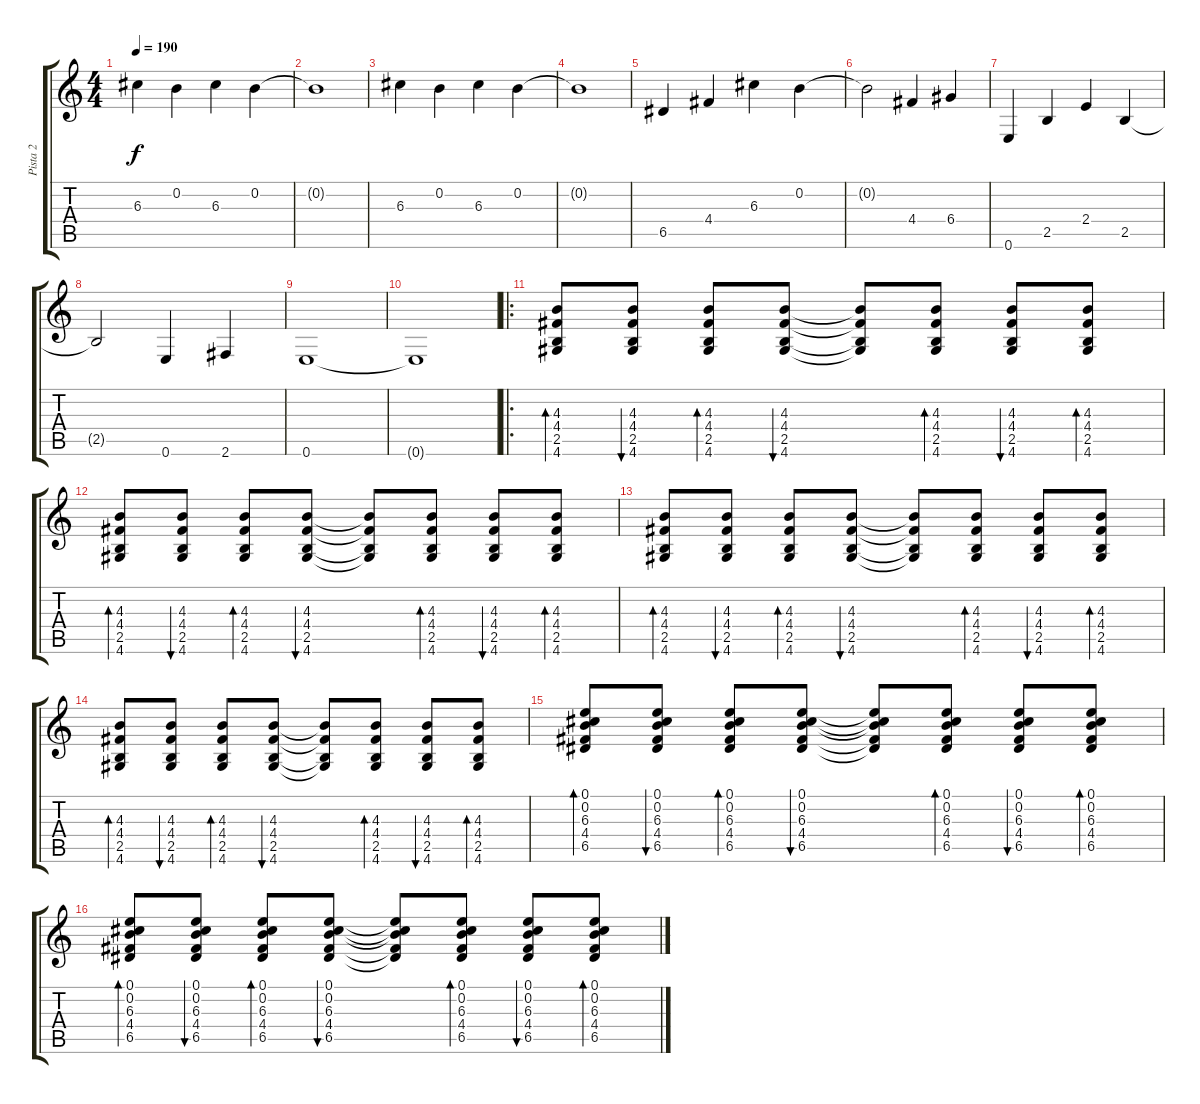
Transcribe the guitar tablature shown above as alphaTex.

\track ("Pista 2" "Pista 2") {instrument acousticguitarsteel}
\staff {score tabs}
\tuning (E4 B3 G3 D3 A2 E2) {hide}
\ts (4 4)
\tempo 190
\clef g2
\ks c
6.3.4{dy f} 0.2.4 6.3.4 0.2.4 |
0.2{t}.1 |
6.3.4 0.2.4 6.3.4 0.2.4 |
0.2{t}.1 |
6.5.4 4.4.4 6.3.4 0.2.4 |
0.2{t}.2 4.4.4 6.4.4 |
0.6.4 2.5.4 2.4.4 2.5.4 |
2.5{t}.2 0.6.4 2.6.4 |
0.6.1 |
0.6{t}.1 |
\ro
(4.3 4.4 2.5 4.6).8{bd 120} (4.3 4.4 2.5 4.6).8{bu 120} (4.3 4.4 2.5 4.6).8{bd 120} (4.3 4.4 2.5 4.6).8{bu 120} (4.3{t} 4.4{t} 2.5{t} 4.6{t}).8 (4.3 4.4 2.5 4.6).8{bd 120} (4.3 4.4 2.5 4.6).8{bu 120} (4.3 4.4 2.5 4.6).8{bd 120} |
(4.3 4.4 2.5 4.6).8{bd 120} (4.3 4.4 2.5 4.6).8{bu 120} (4.3 4.4 2.5 4.6).8{bd 120} (4.3 4.4 2.5 4.6).8{bu 120} (4.3{t} 4.4{t} 2.5{t} 4.6{t}).8 (4.3 4.4 2.5 4.6).8{bd 120} (4.3 4.4 2.5 4.6).8{bu 120} (4.3 4.4 2.5 4.6).8{bd 120} |
(4.3 4.4 2.5 4.6).8{bd 120} (4.3 4.4 2.5 4.6).8{bu 120} (4.3 4.4 2.5 4.6).8{bd 120} (4.3 4.4 2.5 4.6).8{bu 120} (4.3{t} 4.4{t} 2.5{t} 4.6{t}).8 (4.3 4.4 2.5 4.6).8{bd 120} (4.3 4.4 2.5 4.6).8{bu 120} (4.3 4.4 2.5 4.6).8{bd 120} |
(4.3 4.4 2.5 4.6).8{bd 120} (4.3 4.4 2.5 4.6).8{bu 120} (4.3 4.4 2.5 4.6).8{bd 120} (4.3 4.4 2.5 4.6).8{bu 120} (4.3{t} 4.4{t} 2.5{t} 4.6{t}).8 (4.3 4.4 2.5 4.6).8{bd 120} (4.3 4.4 2.5 4.6).8{bu 120} (4.3 4.4 2.5 4.6).8{bd 120} |
(0.1 0.2 6.3 4.4 6.5).8{bd 120} (0.1 0.2 6.3 4.4 6.5).8{bu 120} (0.1 0.2 6.3 4.4 6.5).8{bd 120} (0.1 0.2 6.3 4.4 6.5).8{bu 120} (0.1{t} 0.2{t} 6.3{t} 4.4{t} 6.5{t}).8 (0.1 0.2 6.3 4.4 6.5).8{bd 120} (0.1 0.2 6.3 4.4 6.5).8{bu 120} (0.1 0.2 6.3 4.4 6.5).8{bd 120} |
(0.1 0.2 6.3 4.4 6.5).8{bd 120} (0.1 0.2 6.3 4.4 6.5).8{bu 120} (0.1 0.2 6.3 4.4 6.5).8{bd 120} (0.1 0.2 6.3 4.4 6.5).8{bu 120} (0.1{t} 0.2{t} 6.3{t} 4.4{t} 6.5{t}).8 (0.1 0.2 6.3 4.4 6.5).8{bd 120} (0.1 0.2 6.3 4.4 6.5).8{bu 120} (0.1 0.2 6.3 4.4 6.5).8{bd 120}
